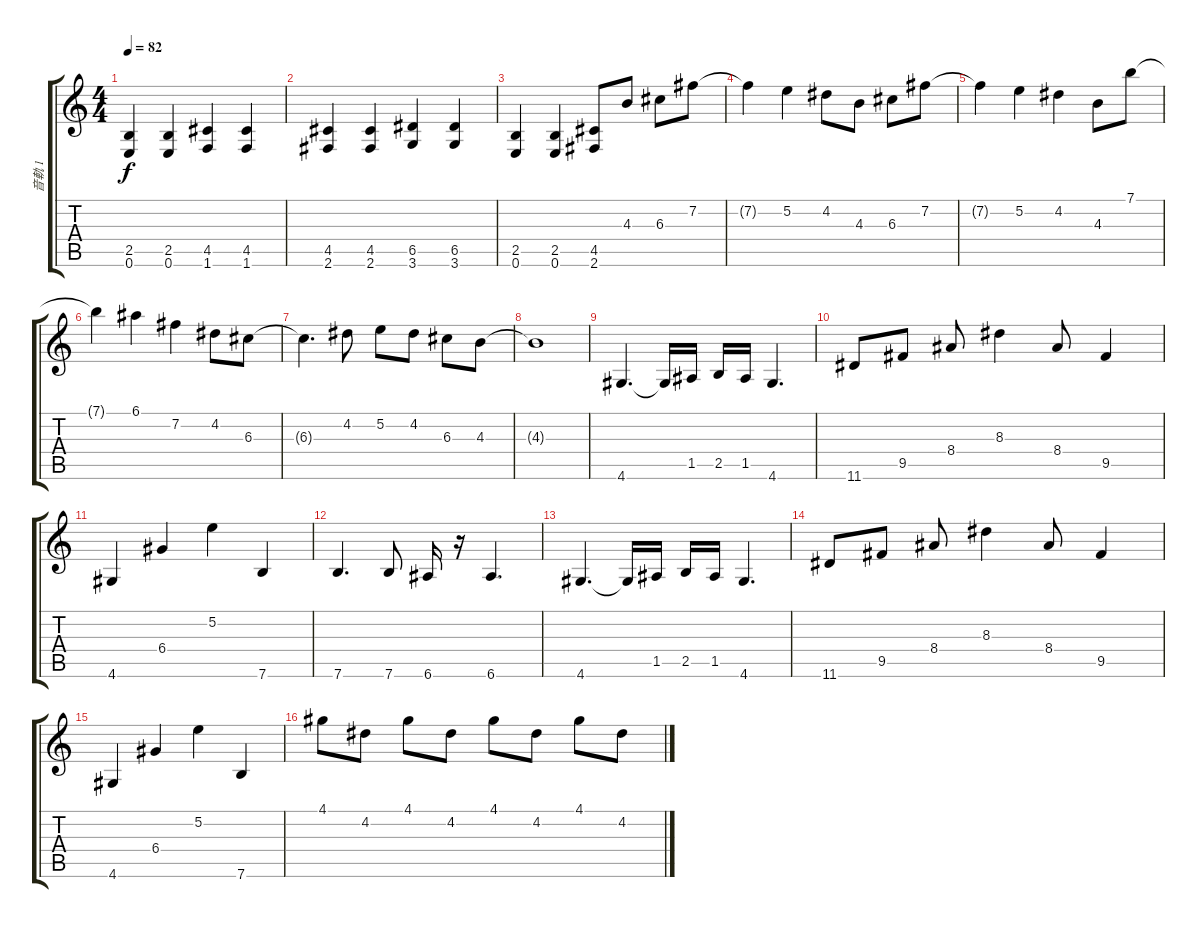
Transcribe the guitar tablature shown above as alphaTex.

\track ("音軌 1" "音軌 1") {instrument overdrivenguitar}
\staff {score tabs}
\tuning (E4 B3 G3 D3 A2 E2) {hide}
\ts (4 4)
\tempo 82
\clef g2
\ks c
(2.5 0.6).4{dy f} (2.5 0.6).4 (4.5 1.6).4 (4.5 1.6).4 |
(4.5 2.6).4 (4.5 2.6).4 (6.5 3.6).4 (6.5 3.6).4 |
(2.5 0.6).4 (2.5 0.6).4 (4.5 2.6).8 4.3.8 6.3.8 7.2.8 |
7.2{t}.4 5.2.4 4.2.8 4.3.8 6.3.8 7.2.8 |
7.2{t}.4 5.2.4 4.2.4 4.3.8 7.1.8 |
7.1{t}.4 6.1.4 7.2.4 4.2.8 6.3.8 |
6.3{t}.4{d} 4.2.8 5.2.8 4.2.8 6.3.8 4.3.8 |
4.3{t}.1 |
4.6.4{d} 4.6{t}.16 1.5.16 2.5.16 1.5.16 4.6.4{d} |
11.6.8 9.5.8 8.4.8 8.3.4 8.4.8 9.5.4 |
4.6.4 6.4.4 5.2.4 7.6.4 |
7.6.4{d} 7.6.8 6.6.16 r.16 6.6.4{d} |
4.6.4{d} 4.6{t}.16 1.5.16 2.5.16 1.5.16 4.6.4{d} |
11.6.8 9.5.8 8.4.8 8.3.4 8.4.8 9.5.4 |
4.6.4 6.4.4 5.2.4 7.6.4 |
4.1.8 4.2.8 4.1.8 4.2.8 4.1.8 4.2.8 4.1.8 4.2.8
